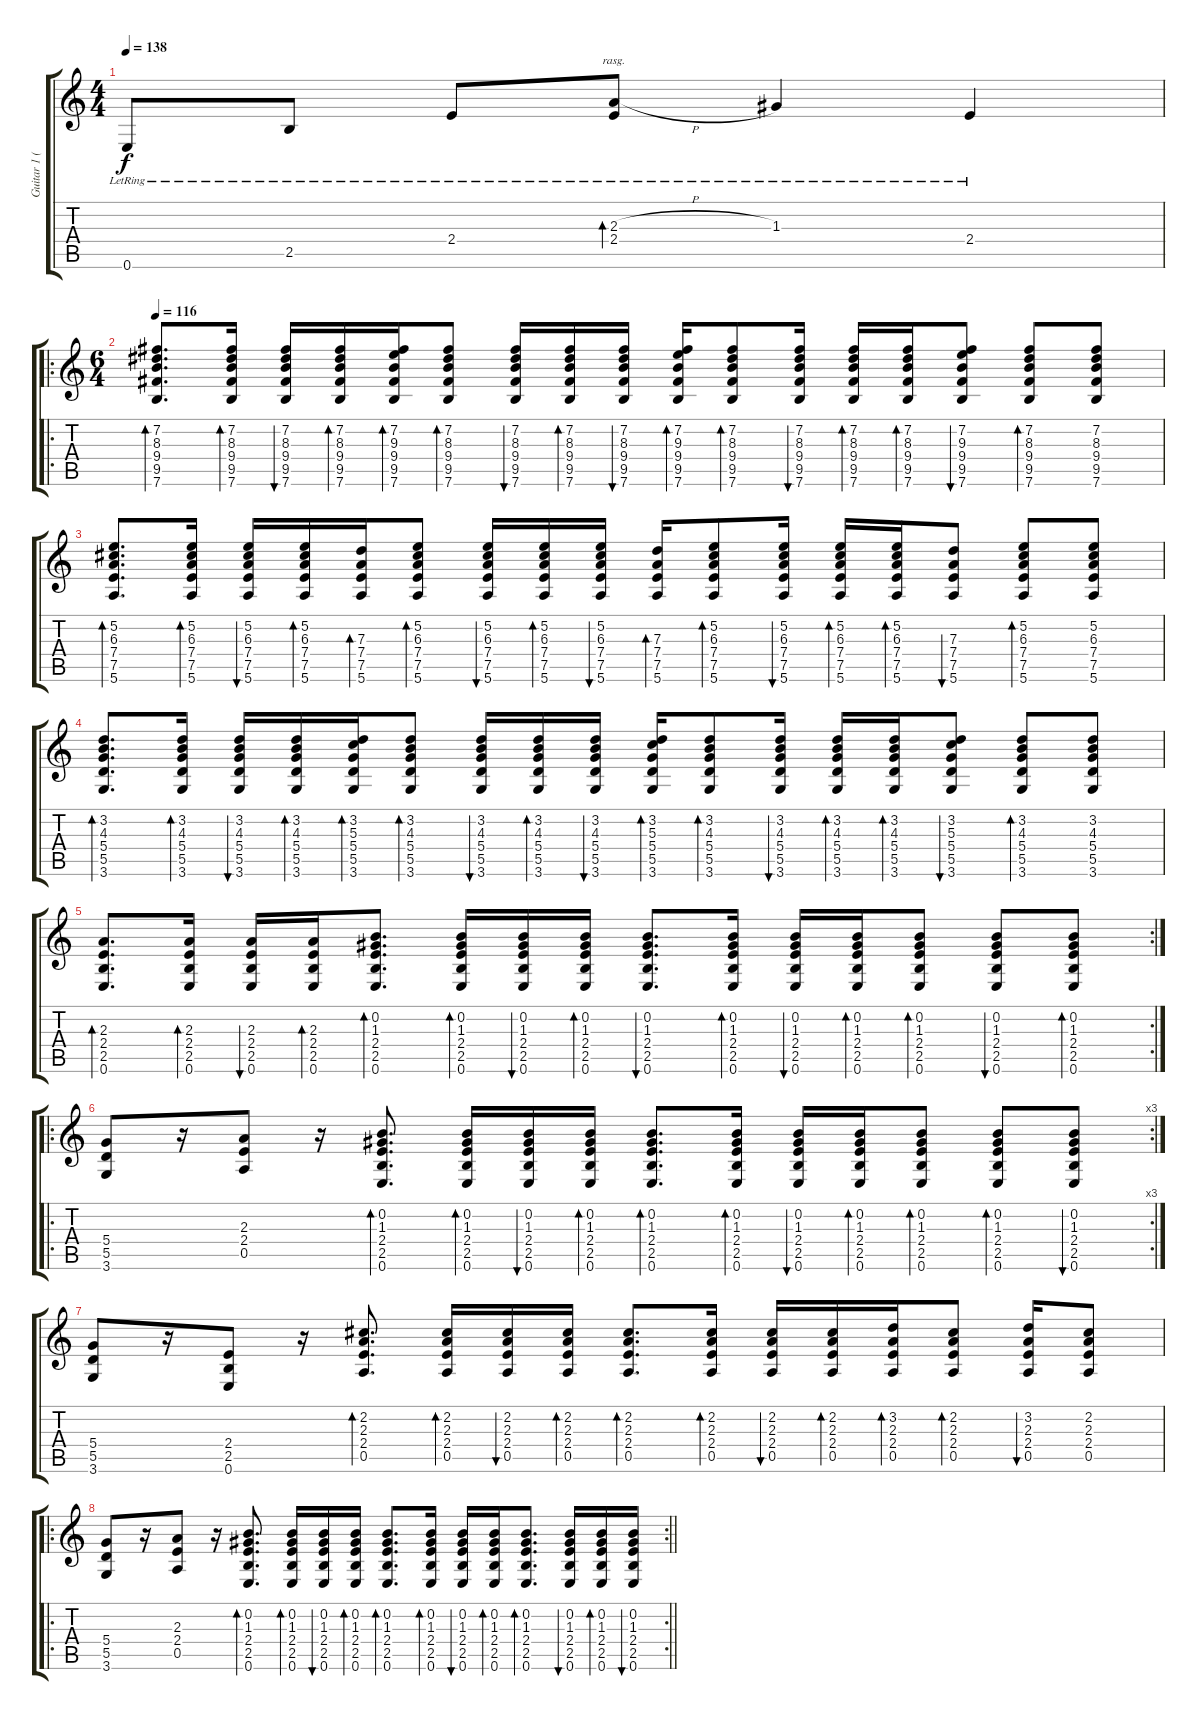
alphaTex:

\track ("Guitar 1 (clean)" "Guitar 1 (") {instrument acousticguitarsteel}
\staff {score tabs}
\tuning (E4 B3 G3 D3 A2 E2) {hide}
\ts (4 4)
\tempo 138
\clef g2
\ks c
0.6{lr}.8{dy f} 2.5{lr}.8 2.4{lr}.8 (2.3{h lr} 2.4{lr}).8{bd 240 rasg ii} 1.3{lr}.4 2.4{lr}.4 |
\ro
\ts (6 4)
\tempo 116
(7.2 8.3 9.4 9.5 7.6).8{d bd 60} (7.2 8.3 9.4 9.5 7.6).16{bd 60} (7.2 8.3 9.4 9.5 7.6).16{bu 120} (7.2 8.3 9.4 9.5 7.6).16{bd 60} (7.2 9.3 9.4 9.5 7.6).16{bd 60} (7.2 8.3 9.4 9.5 7.6).8{bd 60} (7.2 8.3 9.4 9.5 7.6).16{bu 60} (7.2 8.3 9.4 9.5 7.6).16{bd 60} (7.2 8.3 9.4 9.5 7.6).16{bu 60} (7.2 9.3 9.4 9.5 7.6).16{bd 60} (7.2 8.3 9.4 9.5 7.6).8{bd 60} (7.2 8.3 9.4 9.5 7.6).16{bu 60} (7.2 8.3 9.4 9.5 7.6).16{bd 60} (7.2 8.3 9.4 9.5 7.6).16{bd 60} (7.2 9.3 9.4 9.5 7.6).8{bu 60} (7.2 8.3 9.4 9.5 7.6).8{bd 60} (7.2 8.3 9.4 9.5 7.6).8 |
(5.2 6.3 7.4 7.5 5.6).8{d bd 60} (5.2 6.3 7.4 7.5 5.6).16{bd 60} (5.2 6.3 7.4 7.5 5.6).16{bu 120} (5.2 6.3 7.4 7.5 5.6).16{bd 60} (7.3 7.4 7.5 5.6).16{bd 60} (5.2 6.3 7.4 7.5 5.6).8{bd 60} (5.2 6.3 7.4 7.5 5.6).16{bu 60} (5.2 6.3 7.4 7.5 5.6).16{bd 60} (5.2 6.3 7.4 7.5 5.6).16{bu 60} (7.3 7.4 7.5 5.6).16{bd 60} (5.2 6.3 7.4 7.5 5.6).8{bd 60} (5.2 6.3 7.4 7.5 5.6).16{bu 60} (5.2 6.3 7.4 7.5 5.6).16{bd 60} (5.2 6.3 7.4 7.5 5.6).16{bd 60} (7.3 7.4 7.5 5.6).8{bu 60} (5.2 6.3 7.4 7.5 5.6).8{bd 60} (5.2 6.3 7.4 7.5 5.6).8 |
(3.2 4.3 5.4 5.5 3.6).8{d bd 60} (3.2 4.3 5.4 5.5 3.6).16{bd 60} (3.2 4.3 5.4 5.5 3.6).16{bu 120} (3.2 4.3 5.4 5.5 3.6).16{bd 60} (3.2 5.3 5.4 5.5 3.6).16{bd 60} (3.2 4.3 5.4 5.5 3.6).8{bd 60} (3.2 4.3 5.4 5.5 3.6).16{bu 60} (3.2 4.3 5.4 5.5 3.6).16{bd 60} (3.2 4.3 5.4 5.5 3.6).16{bu 60} (3.2 5.3 5.4 5.5 3.6).16{bd 60} (3.2 4.3 5.4 5.5 3.6).8{bd 60} (3.2 4.3 5.4 5.5 3.6).16{bu 60} (3.2 4.3 5.4 5.5 3.6).16{bd 60} (3.2 4.3 5.4 5.5 3.6).16{bd 60} (3.2 5.3 5.4 5.5 3.6).8{bu 60} (3.2 4.3 5.4 5.5 3.6).8{bd 60} (3.2 4.3 5.4 5.5 3.6).8 |
\rc 2
(2.3 2.4 2.5 0.6).8{d bd 60} (2.3 2.4 2.5 0.6).16{bd 60} (2.3 2.4 2.5 0.6).16{bu 120} (2.3 2.4 2.5 0.6).16{bd 60} (0.2 1.3 2.4 2.5 0.6).8{d bd 60} (0.2 1.3 2.4 2.5 0.6).16{bd 60} (0.2 1.3 2.4 2.5 0.6).16{bu 60} (0.2 1.3 2.4 2.5 0.6).16{bd 60} (0.2 1.3 2.4 2.5 0.6).8{d bu 60} (0.2 1.3 2.4 2.5 0.6).16{bd 60} (0.2 1.3 2.4 2.5 0.6).16{bu 60} (0.2 1.3 2.4 2.5 0.6).16{bd 60} (0.2 1.3 2.4 2.5 0.6).8{bd 60} (0.2 1.3 2.4 2.5 0.6).8{bu 60} (0.2 1.3 2.4 2.5 0.6).8{bd 60} |
\ro
\rc 3
(5.4 5.5 3.6).8 r.16 (2.3 2.4 0.5).8 r.16 (0.2 1.3 2.4 2.5 0.6).8{d bd 60} (0.2 1.3 2.4 2.5 0.6).16{bd 60} (0.2 1.3 2.4 2.5 0.6).16{bu 60} (0.2 1.3 2.4 2.5 0.6).16{bd 60} (0.2 1.3 2.4 2.5 0.6).8{d bd 60} (0.2 1.3 2.4 2.5 0.6).16{bd 60} (0.2 1.3 2.4 2.5 0.6).16{bu 60} (0.2 1.3 2.4 2.5 0.6).16{bd 60} (0.2 1.3 2.4 2.5 0.6).8{bd 60} (0.2 1.3 2.4 2.5 0.6).8{bd 60} (0.2 1.3 2.4 2.5 0.6).8{bu 60} |
(5.4 5.5 3.6).8 r.16 (2.4 2.5 0.6).8 r.16 (2.2 2.3 2.4 0.5).8{d bd 60} (2.2 2.3 2.4 0.5).16{bd 60} (2.2 2.3 2.4 0.5).16{bu 60} (2.2 2.3 2.4 0.5).16{bd 60} (2.2 2.3 2.4 0.5).8{d bd 60} (2.2 2.3 2.4 0.5).16{bd 60} (2.2 2.3 2.4 0.5).16{bu 60} (2.2 2.3 2.4 0.5).16{bd 60} (3.2 2.3 2.4 0.5).16{bd 60} (2.2 2.3 2.4 0.5).8{bd 60} (3.2 2.3 2.4 0.5).16{bu 60} (2.2 2.3 2.4 0.5).8 |
\ro
\rc 2
\barLineRight lightlight
(5.4 5.5 3.6).8 r.16 (2.3 2.4 0.5).8 r.16 (0.2 1.3 2.4 2.5 0.6).8{d bd 60} (0.2 1.3 2.4 2.5 0.6).16{bd 60} (0.2 1.3 2.4 2.5 0.6).16{bu 60} (0.2 1.3 2.4 2.5 0.6).16{bd 60} (0.2 1.3 2.4 2.5 0.6).8{d bd 60} (0.2 1.3 2.4 2.5 0.6).16{bd 60} (0.2 1.3 2.4 2.5 0.6).16{bu 60} (0.2 1.3 2.4 2.5 0.6).16{bd 60} (0.2 1.3 2.4 2.5 0.6).8{d bd 60} (0.2 1.3 2.4 2.5 0.6).16{bu 60} (0.2 1.3 2.4 2.5 0.6).16{bd 60} (0.2 1.3 2.4 2.5 0.6).16{bu 60}
